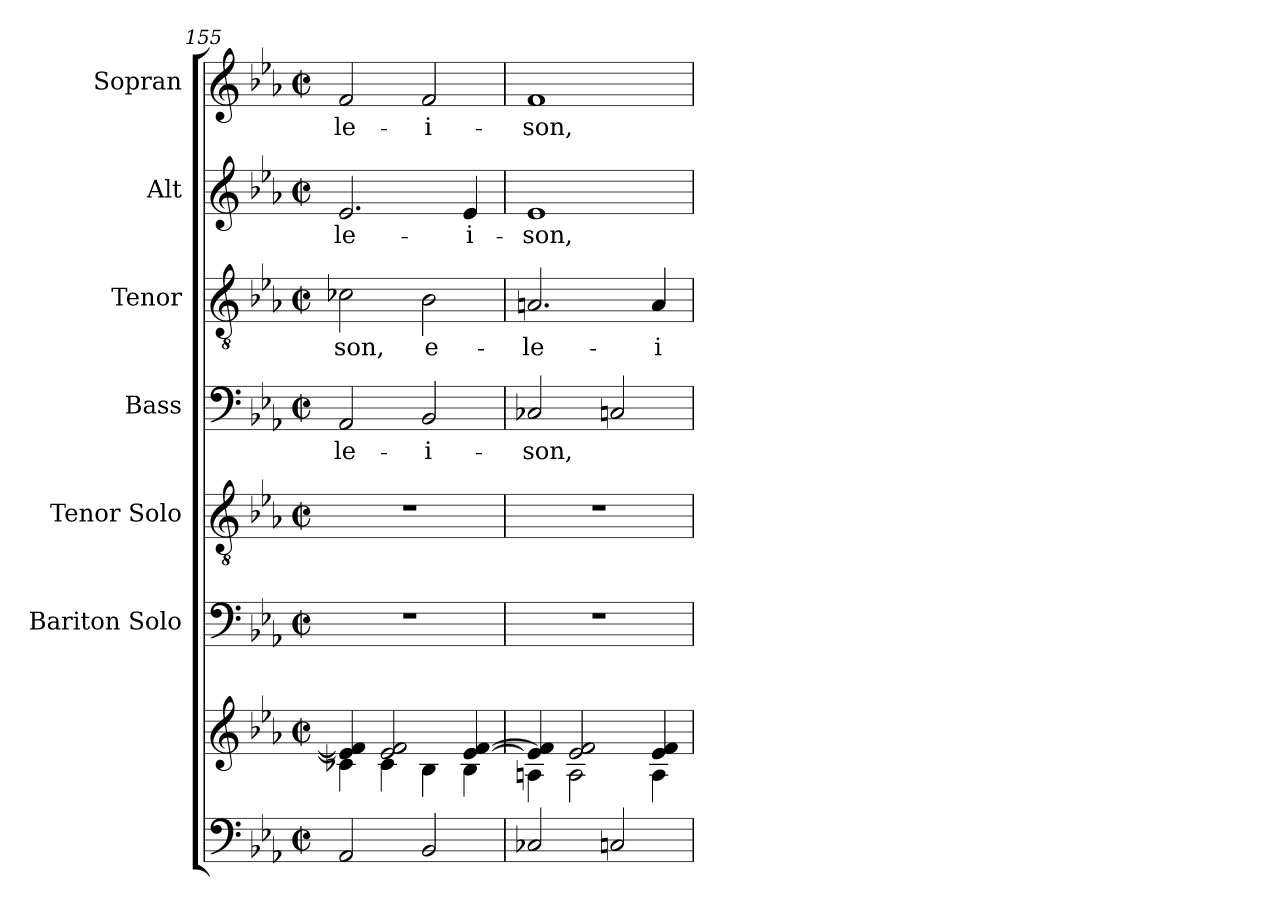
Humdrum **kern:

**kern	**kern	**kern	**kern	**kern	**text	**kern	**text	**kern	**text	**kern	**text
*part7	*part7	*part6	*part5	*part4	*part4	*part3	*part3	*part2	*part2	*part1	*part1
*staff8	*staff7	*staff6	*staff5	*staff4	*staff4	*staff3	*staff3	*staff2	*staff2	*staff1	*staff1
*	*	*I"Bariton Solo	*I"Tenor Solo	*I"Bass	*	*I"Tenor	*	*I"Alt	*	*I"Sopran	*
*	*	*	*	*I'B.	*	*I'T.	*	*I'A.	*	*I'S.	*
*clefF4	*clefG2	*clefF4	*clefGv2	*clefF4	*	*clefGv2	*	*clefG2	*	*clefG2	*
*k[b-e-a-]	*k[b-e-a-]	*k[b-e-a-]	*k[b-e-a-]	*k[b-e-a-]	*	*k[b-e-a-]	*	*k[b-e-a-]	*	*k[b-e-a-]	*
*E-:	*E-:	*E-:	*E-:	*E-:	*	*E-:	*	*E-:	*	*E-:	*
*M2/2	*M2/2	*M2/2	*M2/2	*M2/2	*	*M2/2	*	*M2/2	*	*M2/2	*
*met(c|)	*met(c|)	*met(c|)	*met(c|)	*met(c|)	*	*met(c|)	*	*met(c|)	*	*met(c|)	*
=155	=155	=155	=155	=155	=155	=155	=155	=155	=155	=155	=155
*	*^	*	*	*	*	*	*	*	*	*	*
!	!	!	!	!	!	!LO:LY:b	!	!LO:LY:b	!	!LO:LY:b	!	!LO:LY:b
2AA-/	4e-/] 4f/]	4c-X\	1r	1r	2AA-/	-le-	2c-X\	-son,	2.e-/	-le-	2f/	-le-
.	2e-/ 2f/	4c-\	.	.	.	.	.	.	.	.	.	.
!	!	!	!	!	!	!LO:LY:b	!	!LO:LY:b	!	!	!	!LO:LY:b
2BB-/	.	4B-\	.	.	2BB-/	-i-	2B-\	e-	.	.	2f/	-i-
!	!	!	!	!	!	!	!	!	!	!LO:LY:b	!	!
.	[>4e-/ [>4f/	4B-\	.	.	.	.	.	.	4e-/	-i-	.	.
=156	=156	=156	=156	=156	=156	=156	=156	=156	=156	=156	=156	=156
!	!	!	!	!	!	!LO:LY:b	!	!LO:LY:b	!	!LO:LY:b	!	!LO:LY:b
2C-X/	4e-/] 4f/]	4An\	1r	1r	2C-X/	-son,	2.An/	-le-	1e-	-son,	1f	-son,
.	2e-/ 2f/	2A\	.	.	.	.	.	.	.	.	.	.
2Cn/	.	.	.	.	2Cn/	.	.	.	.	.	.	.
!	!	!	!	!	!	!	!	!LO:LY:b	!	!	!	!
.	4e-/ 4f/	4A\	.	.	.	.	4A/	-i-	.	.	.	.
*	*v	*v	*	*	*	*	*	*	*	*	*	*
=	=	=	=	=	=	=	=	=	=	=	=
*-	*-	*-	*-	*-	*-	*-	*-	*-	*-	*-	*-
